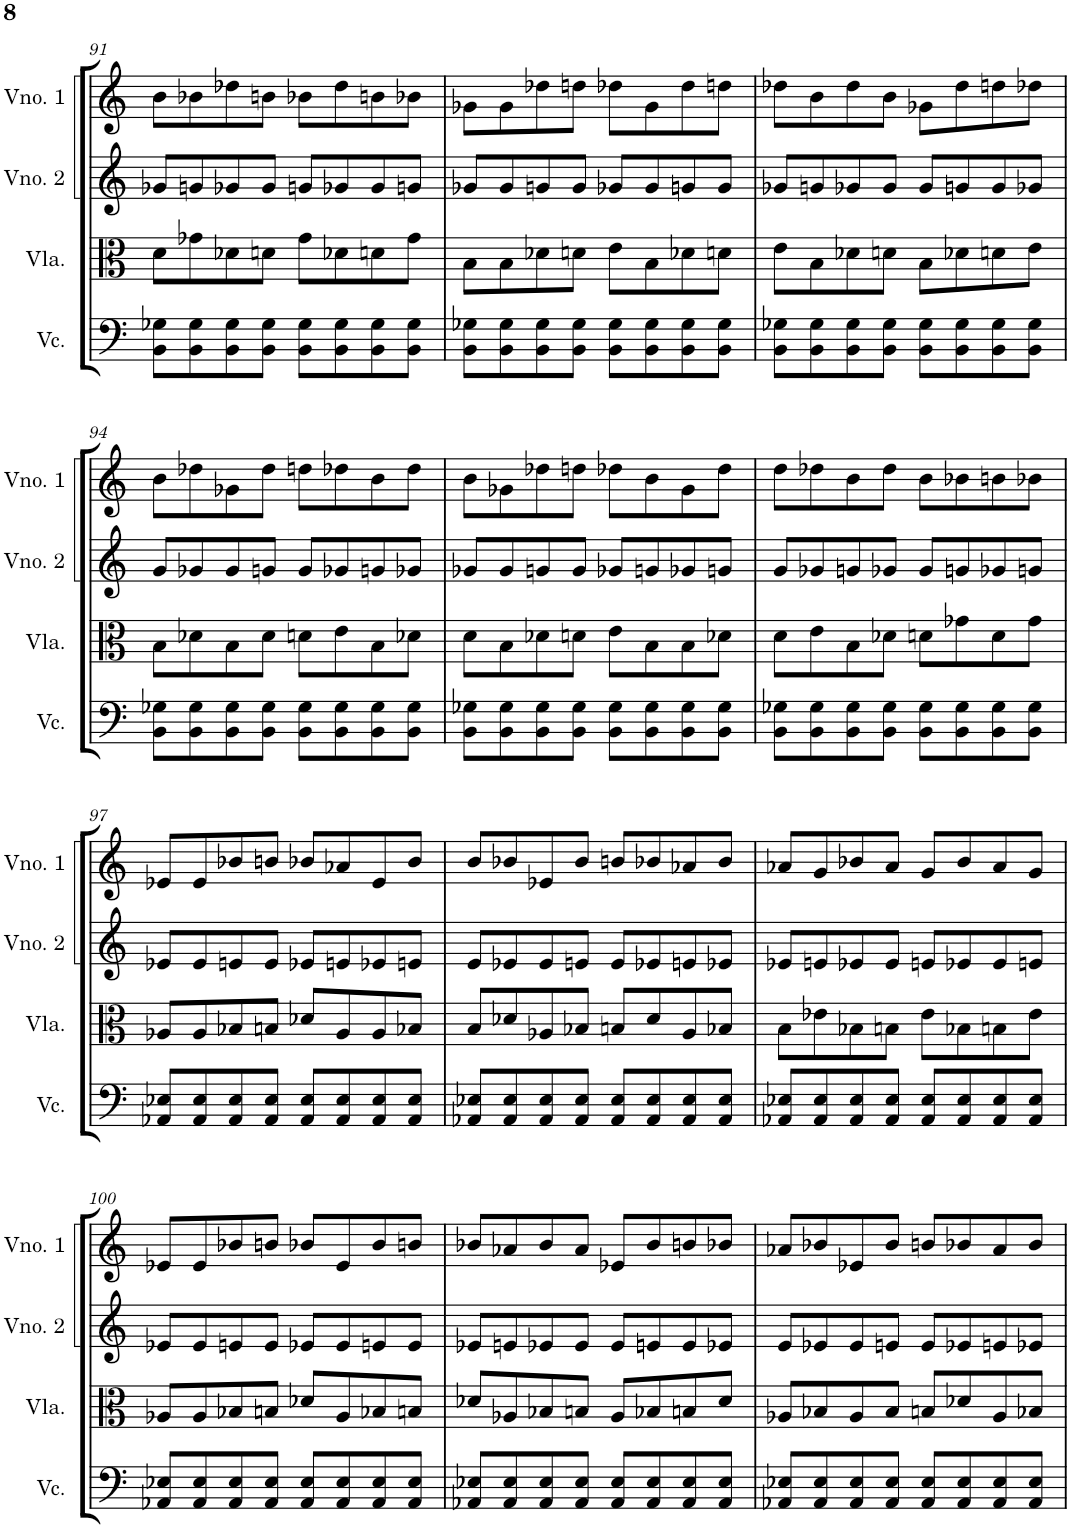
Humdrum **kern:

**kern	**kern	**kern	**kern
*part4	*part3	*part2	*part1
*staff4	*staff3	*staff2	*staff1
*I"Violoncelo	*I"Viola	*I"Violino 2	*I"Violino 1
*I'Vc.	*I'Vla.	*I'Vno. 2	*I'Vno. 1
!!LO:PB:g=z
*clefF4	*clefC3	*clefG2	*clefG2
*k[]	*k[]	*k[]	*k[]
*M4/4	*M4/4	*M4/4	*M4/4
=91	=91	=91	=91
8BB\ 8G-X\L	8d\L	8g-X/L	8b\L
8BB\ 8G-\	8g-X\	8gn/	8b-X\
8BB\ 8G-\	8d-X\	8g-X/	8dd-X\
8BB\ 8G-\J	8dn\J	8g-/J	8bn\J
8BB\ 8G-\L	8g-\L	8gn/L	8b-X\L
8BB\ 8G-\	8d-X\	8g-X/	8dd-\
8BB\ 8G-\	8dn\	8g-/	8bn\
8BB\ 8G-\J	8g-\J	8gn/J	8b-X\J
=92	=92	=92	=92
8BB\ 8G-X\L	8B\L	8g-X/L	8g-X\L
8BB\ 8G-\	8B\	8g-/	8g-\
8BB\ 8G-\	8d-X\	8gn/	8dd-X\
8BB\ 8G-\J	8dn\J	8g/J	8ddn\J
8BB\ 8G-\L	8e\L	8g-X/L	8dd-X\L
8BB\ 8G-\	8B\	8g-/	8g-\
8BB\ 8G-\	8d-X\	8gn/	8dd-\
8BB\ 8G-\J	8dn\J	8g/J	8ddn\J
=93	=93	=93	=93
8BB\ 8G-X\L	8e\L	8g-X/L	8dd-X\L
8BB\ 8G-\	8B\	8gn/	8b\
8BB\ 8G-\	8d-X\	8g-X/	8dd-\
8BB\ 8G-\J	8dn\J	8g-/J	8b\J
8BB\ 8G-\L	8B\L	8g-/L	8g-X\L
8BB\ 8G-\	8d-X\	8gn/	8dd-\
8BB\ 8G-\	8dn\	8g/	8ddn\
8BB\ 8G-\J	8e\J	8g-X/J	8dd-X\J
!!LO:LB:g=z
=94	=94	=94	=94
8BB\ 8G-X\L	8B\L	8g/L	8b\L
8BB\ 8G-\	8d-X\	8g-X/	8dd-X\
8BB\ 8G-\	8B\	8g-/	8g-X\
8BB\ 8G-\J	8d-\J	8gn/J	8dd-\J
8BB\ 8G-\L	8dn\L	8g/L	8ddn\L
8BB\ 8G-\	8e\	8g-X/	8dd-X\
8BB\ 8G-\	8B\	8gn/	8b\
8BB\ 8G-\J	8d-X\J	8g-X/J	8dd-\J
=95	=95	=95	=95
8BB\ 8G-X\L	8d\L	8g-X/L	8b\L
8BB\ 8G-\	8B\	8g-/	8g-X\
8BB\ 8G-\	8d-X\	8gn/	8dd-X\
8BB\ 8G-\J	8dn\J	8g/J	8ddn\J
8BB\ 8G-\L	8e\L	8g-X/L	8dd-X\L
8BB\ 8G-\	8B\	8gn/	8b\
8BB\ 8G-\	8B\	8g-X/	8g-\
8BB\ 8G-\J	8d-X\J	8gn/J	8dd-\J
=96	=96	=96	=96
8BB\ 8G-X\L	8d\L	8g/L	8dd\L
8BB\ 8G-\	8e\	8g-X/	8dd-X\
8BB\ 8G-\	8B\	8gn/	8b\
8BB\ 8G-\J	8d-X\J	8g-X/J	8dd-\J
8BB\ 8G-\L	8dn\L	8g-/L	8b\L
8BB\ 8G-\	8g-X\	8gn/	8b-X\
8BB\ 8G-\	8d\	8g-X/	8bn\
8BB\ 8G-\J	8g-\J	8gn/J	8b-X\J
!!LO:LB:g=z
=97	=97	=97	=97
8AA-X/ 8E-X/L	8A-X/L	8e-X/L	8e-X/L
8AA-/ 8E-/	8A-/	8e-/	8e-/
8AA-/ 8E-/	8B-X/	8en/	8b-X/
8AA-/ 8E-/J	8Bn/J	8e/J	8bn/J
8AA-/ 8E-/L	8d-X/L	8e-X/L	8b-X/L
8AA-/ 8E-/	8A-/	8en/	8a-X/
8AA-/ 8E-/	8A-/	8e-X/	8e-/
8AA-/ 8E-/J	8B-X/J	8en/J	8b-/J
=98	=98	=98	=98
8AA-X/ 8E-X/L	8B/L	8e/L	8b/L
8AA-/ 8E-/	8d-X/	8e-X/	8b-X/
8AA-/ 8E-/	8A-X/	8e-/	8e-X/
8AA-/ 8E-/J	8B-X/J	8en/J	8b-/J
8AA-/ 8E-/L	8Bn/L	8e/L	8bn/L
8AA-/ 8E-/	8d-/	8e-X/	8b-X/
8AA-/ 8E-/	8A-/	8en/	8a-X/
8AA-/ 8E-/J	8B-X/J	8e-X/J	8b-/J
=99	=99	=99	=99
8AA-X/ 8E-X/L	8B\L	8e-X/L	8a-X/L
8AA-/ 8E-/	8e-X\	8en/	8g/
8AA-/ 8E-/	8B-X\	8e-X/	8b-X/
8AA-/ 8E-/J	8Bn\J	8e-/J	8a-/J
8AA-/ 8E-/L	8e-\L	8en/L	8g/L
8AA-/ 8E-/	8B-X\	8e-X/	8b-/
8AA-/ 8E-/	8Bn\	8e-/	8a-/
8AA-/ 8E-/J	8e-\J	8en/J	8g/J
!!LO:LB:g=z
=100	=100	=100	=100
8AA-X/ 8E-X/L	8A-X/L	8e-X/L	8e-X/L
8AA-/ 8E-/	8A-/	8e-/	8e-/
8AA-/ 8E-/	8B-X/	8en/	8b-X/
8AA-/ 8E-/J	8Bn/J	8e/J	8bn/J
8AA-/ 8E-/L	8d-X/L	8e-X/L	8b-X/L
8AA-/ 8E-/	8A-/	8e-/	8e-/
8AA-/ 8E-/	8B-X/	8en/	8b-/
8AA-/ 8E-/J	8Bn/J	8e/J	8bn/J
=101	=101	=101	=101
8AA-X/ 8E-X/L	8d-X/L	8e-X/L	8b-X/L
8AA-/ 8E-/	8A-X/	8en/	8a-X/
8AA-/ 8E-/	8B-X/	8e-X/	8b-/
8AA-/ 8E-/J	8Bn/J	8e-/J	8a-/J
8AA-/ 8E-/L	8A-/L	8e-/L	8e-X/L
8AA-/ 8E-/	8B-X/	8en/	8b-/
8AA-/ 8E-/	8Bn/	8e/	8bn/
8AA-/ 8E-/J	8d-/J	8e-X/J	8b-X/J
=102	=102	=102	=102
8AA-X/ 8E-X/L	8A-X/L	8e/L	8a-X/L
8AA-/ 8E-/	8B-X/	8e-X/	8b-X/
8AA-/ 8E-/	8A-/	8e-/	8e-X/
8AA-/ 8E-/J	8B-/J	8en/J	8b-/J
8AA-/ 8E-/L	8Bn/L	8e/L	8bn/L
8AA-/ 8E-/	8d-X/	8e-X/	8b-X/
8AA-/ 8E-/	8A-/	8en/	8a-/
8AA-/ 8E-/J	8B-X/J	8e-X/J	8b-/J
=	=	=	=
*-	*-	*-	*-
